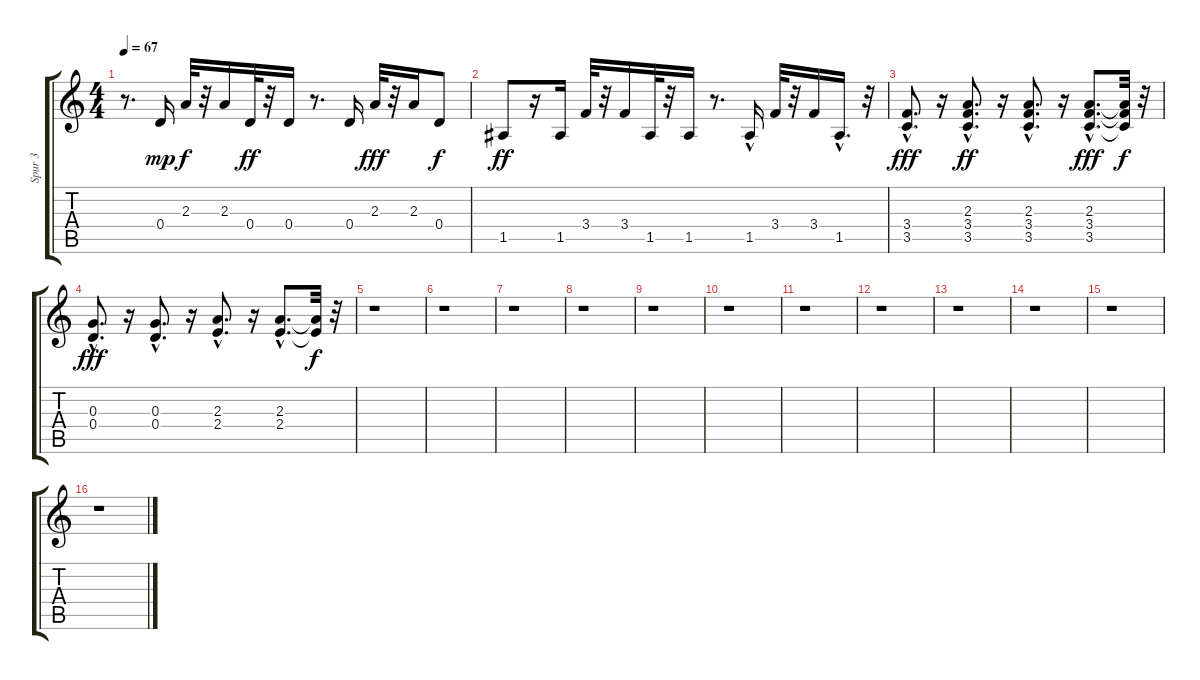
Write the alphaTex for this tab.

\track ("Spur 3" "Spur 3") {instrument electricguitarmuted}
\staff {score tabs}
\tuning (E4 B3 G3 D3 A2 E2) {hide}
\ts (4 4)
\tempo 67
\clef g2
\ks c
r.8{d dy fff} 0.4.16{dy mp} 2.3.32{dy f} r.32 2.3.16 0.4.32{dy ff} r.32 0.4.16 r.8{d} 0.4.16 2.3.32{dy fff} r.32 2.3.16 0.4.8{dy f} |
1.5.8{dy ff} r.16 1.5.16 3.4.32 r.32 3.4.16 1.5.32 r.32 1.5.16 r.8{d} 1.5{hac}.16 3.4.32 r.32 3.4.16 1.5{hac}.16{d} r.32 |
(3.4{hac} 3.5{hac}).8{d dy fff} r.16 (2.3{hac} 3.4{hac} 3.5{hac}).8{d dy ff} r.16 (2.3{hac} 3.4{hac} 3.5{hac}).8{d} r.16 (2.3{hac} 3.4{hac} 3.5{hac}).8{d dy fff} (2.3{t} 3.4{t} 3.5{t}).32{dy f} r.32 |
(0.3{hac} 0.4{hac}).8{d dy fff} r.16 (0.3{hac} 0.4{hac}).8{d} r.16 (2.3{hac} 2.4{hac}).8{d} r.16 (2.3{hac} 2.4{hac}).8{d} (2.3{t} 2.4{t}).32{dy f} r.32 |
r.1 |
r.1 |
r.1 |
r.1 |
r.1 |
r.1 |
r.1 |
r.1 |
r.1 |
r.1 |
r.1 |
r.1
